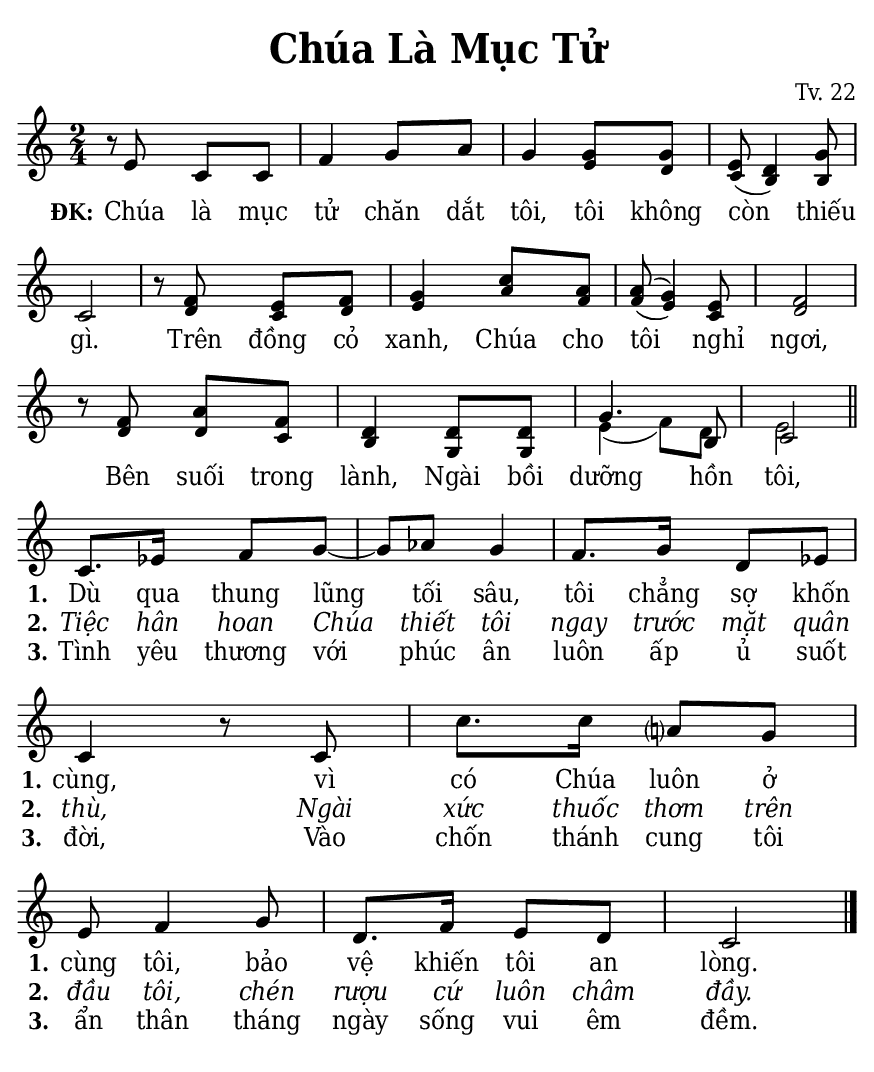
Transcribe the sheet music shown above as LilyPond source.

% Cài đặt chung\
\version "2.22.1"
\include "english.ly"

\header {
  title = \markup { \fontsize #1 "Chúa Là Mục Tử" }
  composer = "Tv. 22"
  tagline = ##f
}

% mã nguồn cho những chức năng chưa hỗ trợ trong phiên bản lilypond hiện tại
% cung cấp bởi cộng đồng lilypond khi gửi email đến lilypond-user@gnu.org
% Đổi kích thước nốt cho bè phụ
notBePhu =
#(define-music-function (font-size music) (number? ly:music?)
   (for-some-music
     (lambda (m)
       (if (music-is-of-type? m 'rhythmic-event)
           (begin
             (set! (ly:music-property m 'tweaks)
                   (cons `(font-size . ,font-size)
                         (ly:music-property m 'tweaks)))
             #t)
           #f))
     music)
   music)

% in số phiên khúc trên mỗi dòng
#(define (add-grob-definition grob-name grob-entry)
     (set! all-grob-descriptions
           (cons ((@@ (lily) completize-grob-entry)
                  (cons grob-name grob-entry))
                 all-grob-descriptions)))

#(add-grob-definition
    'StanzaNumberSpanner
    `((direction . ,LEFT)
      (font-series . bold)
      (padding . 1.0)
      (side-axis . ,X)
      (stencil . ,ly:text-interface::print)
      (X-offset . ,ly:side-position-interface::x-aligned-side)
      (Y-extent . ,grob::always-Y-extent-from-stencil)
      (meta . ((class . Spanner)
               (interfaces . (font-interface
                              side-position-interface
                              stanza-number-interface
                              text-interface))))))

\layout {
    \context {
      \Global
      \grobdescriptions #all-grob-descriptions
    }
    \context {
      \Score
      \remove Stanza_number_align_engraver
      \consists
        #(lambda (context)
           (let ((texts '())
                 (syllables '()))
             (make-engraver
              (acknowledgers
               ((stanza-number-interface engraver grob source-engraver)
                  (set! texts (cons grob texts)))
               ((lyric-syllable-interface engraver grob source-engraver)
                  (set! syllables (cons grob syllables))))
              ((stop-translation-timestep engraver)
                 (for-each
                  (lambda (text)
                    (for-each
                     (lambda (syllable)
                       (ly:pointer-group-interface::add-grob
                        text
                        'side-support-elements
                        syllable))
                     syllables))
                  texts)
                 (set! syllables '())))))
    }
    \context {
      \Lyrics
      \remove Stanza_number_engraver
      \consists
        #(lambda (context)
           (let ((text #f)
                 (last-stanza #f))
             (make-engraver
              ((process-music engraver)
                 (let ((stanza (ly:context-property context 'stanza #f)))
                   (if (and stanza (not (equal? stanza last-stanza)))
                       (let ((column (ly:context-property context
'currentCommandColumn)))
                         (set! last-stanza stanza)
                         (if text
                             (ly:spanner-set-bound! text RIGHT column))
                         (set! text (ly:engraver-make-grob engraver
'StanzaNumberSpanner '()))
                         (ly:grob-set-property! text 'text stanza)
                         (ly:spanner-set-bound! text LEFT column)))))
              ((finalize engraver)
                 (if text
                     (let ((column (ly:context-property context
'currentCommandColumn)))
                       (ly:spanner-set-bound! text RIGHT column)))))))
      \override StanzaNumberSpanner.horizon-padding = 10000
    }
}

stanzaReminderOff =
  \temporary \override StanzaNumberSpanner.after-line-breaking =
     #(lambda (grob)
        ;; Can be replaced with (not (first-broken-spanner? grob)) in 2.23.
        (if (let ((siblings (ly:spanner-broken-into (ly:grob-original grob))))
              (and (pair? siblings)
                   (not (eq? grob (car siblings)))))
            (ly:grob-suicide! grob)))

stanzaReminderOn = \undo \stanzaReminderOff
% kết thúc mã nguồn

% Nhạc phiên khúc
nhacPhienKhucSop = \relative c' {
  r8 e c c |
  f4 g8 a |
  g4 g8 g |
  e (d4) g8 |
  c,2 |
  r8 f e f |
  g4 c8 a |
  a ^(g4) e8 |
  f2 |
  r8 f a f |
  d4 d8 d |
  g4. b,8 |
  c2 \bar "||" \break
  
  c8. ef16 f8 g ~ |
  g af g4 |
  f8. g16 d8 ef |
  c4 r8 c |
  c'8. c16 a!?8 g |
  e f4 g8 |
  d8. f16 e8 d |
  c2 \bar "|."
}

nhacPhienKhucAlto = \relative c' {
  r8 e c c |
  f4 g8 a |
  g4 e8 d |
  c (b4) b8 |
  c2 |
  r8 d c d |
  e4 a8 f |
  f _(e4) c8 |
  d2 |
  r8 d d c |
  b4 g8 g |
  e'4 (f8) d |
  e2
}

% Lời phiên khúc
loiPhienKhucSop = \lyrics {
  \stanzaReminderOff
  \set stanza = "ĐK:"
  Chúa là mục tử chăn dắt tôi,
  tôi không còn thiếu gì.
  Trên đồng cỏ xanh,
  Chúa cho tôi nghỉ ngơi,
  Bên suối trong lành,
  Ngài bồi dưỡng hồn tôi,
  \stanzaReminderOn
  <<
    {
      \set stanza = "1."
      Dù qua thung lũng tối sâu,
      tôi chẳng sợ khốn cùng,
      vì có Chúa luôn ở cùng tôi,
      bảo vệ khiến tôi an lòng.
    }
    \new Lyrics {
	    \set associatedVoice = "beSop"
	    \set stanza = "2."
      \override Lyrics.LyricText.font-shape = #'italic
	    Tiệc hân hoan Chúa thiết tôi
	    ngay trước mặt quân thù,
	    Ngài xức thuốc thơm trên đầu tôi,
	    chén rượu cứ luôn châm đầy.
    }
    \new Lyrics {
	    \set associatedVoice = "beSop"
	    \set stanza = "3."
	    Tình yêu thương với phúc ân luôn ấp ủ suốt đời,
	    Vào chốn thánh cung tôi ẩn thân
	    tháng ngày sống vui êm đềm.
    }
  >>
}

% Dàn trang
\paper {
  #(set-paper-size "a5")
  top-margin = 3\mm
  bottom-margin = 3\mm
  left-margin = 3\mm
  right-margin = 3\mm
  indent = #0
  #(define fonts
	 (make-pango-font-tree "Deja Vu Serif Condensed"
	 		       "Deja Vu Serif Condensed"
			       "Deja Vu Serif Condensed"
			       (/ 20 20)))
  print-page-number = ##f
  system-system-spacing = #'((basic-distance . 0.1) (padding . 2.5))
}

TongNhip = {
  \key c \major \time 2/4
  \set Timing.beamExceptions = #'()
  \set Timing.baseMoment = #(ly:make-moment 1/4)
}

\score {
  \new ChoirStaff <<
    \new Staff \with {
        \consists "Merge_rests_engraver"
        printPartCombineTexts = ##f
      }
      <<
      \new Voice \TongNhip \partCombine 
        \nhacPhienKhucSop
        \notBePhu -1 { \nhacPhienKhucAlto }
      \new NullVoice = beSop \nhacPhienKhucSop
      \new Lyrics \lyricsto beSop \loiPhienKhucSop
      >>
  >>
  \layout {
    \override Lyrics.LyricSpace.minimum-distance = #2.5
    \override Score.BarNumber.break-visibility = ##(#f #f #f)
    \override Score.SpacingSpanner.uniform-stretching = ##t
  } 
}
